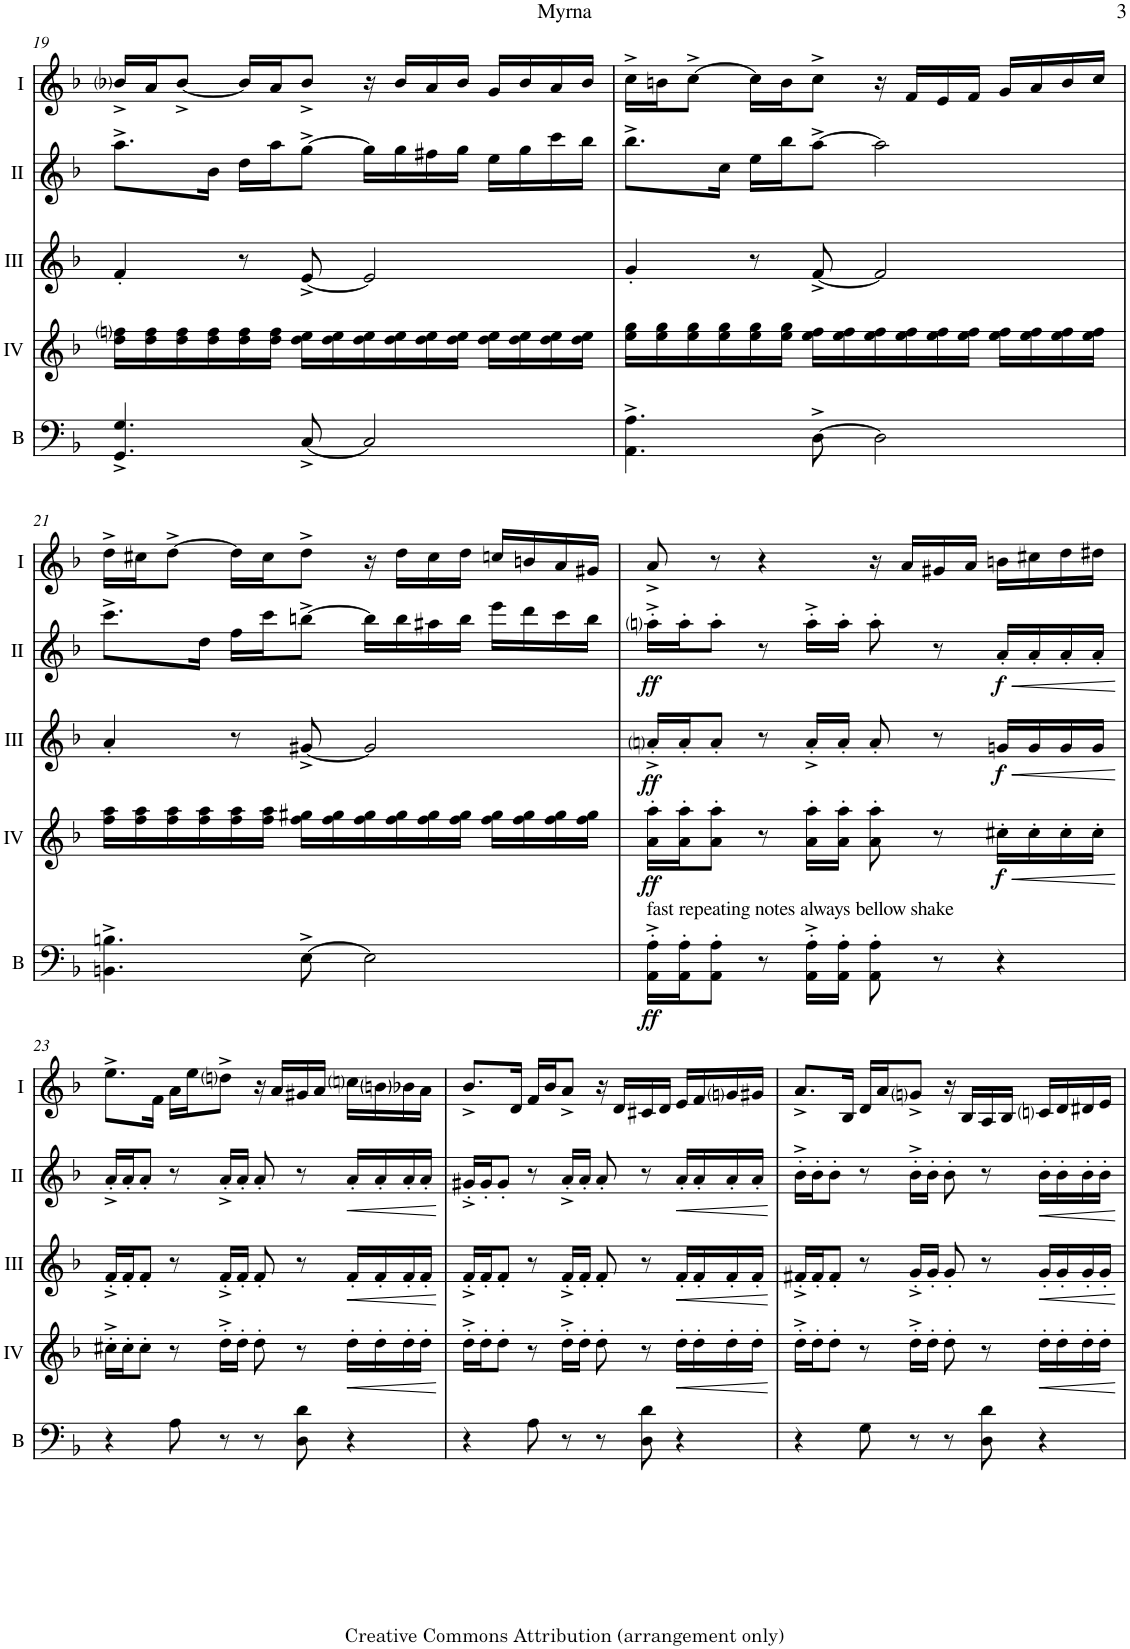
**kern	**dynam	**kern	**dynam	**kern	**dynam	**kern	**dynam	**kern
*part5	*part5	*part4	*part4	*part3	*part3	*part2	*part2	*part1
*staff5	*staff5	*staff4	*staff4	*staff3	*staff3	*staff2	*staff2	*staff1
*I"Bass	*	*I"Acc. 4	*	*I"Acc. 3	*	*I"Acc. 2	*	*I"Acc. 1
*I'B	*	*	*	*	*	*	*	*
!!LO:PB:g=z
*clefF4	*	*clefG2	*	*clefG2	*	*clefG2	*	*clefG2
*Trd7c12	*	*Trd7c12	*	*	*	*	*	*
*k[b-]	*	*k[b-]	*	*k[b-]	*	*k[b-]	*	*k[b-]
*M4/4	*	*M4/4	*	*M4/4	*	*M4/4	*	*M4/4
=19	=19	=19	=19	=19	=19	=19	=19	=19
4.GG/^ 4.G/^	.	16dd\ 16ffni\LL	.	4f'/	.	8.aa^\L	.	16b-i^/LL
.	.	16dd\ 16ff\	.	.	.	.	.	16a/J
.	.	16dd\ 16ff\	.	.	.	.	.	[8b-^/J
.	.	16dd\ 16ff\	.	.	.	16b-\Jk	.	.
.	.	16dd\ 16ff\	.	8r	.	16dd\LL	.	16b-/LL]
.	.	16dd\ 16ff\JJ	.	.	.	16aa\J	.	16a/J
[8C^/	.	16dd\ 16ee\LL	.	[8e^/	.	[8gg^\J	.	8b-^/J
.	.	16dd\ 16ee\	.	.	.	.	.	.
2C/]	.	16dd\ 16ee\	.	2e/]	.	16gg\LL]	.	16r
.	.	16dd\ 16ee\	.	.	.	16gg\	.	16b-/LL
.	.	16dd\ 16ee\	.	.	.	16ff#X\	.	16a/
.	.	16dd\ 16ee\JJ	.	.	.	16gg\JJ	.	16b-/JJ
.	.	16dd\ 16ee\LL	.	.	.	16ee\LL	.	16g/LL
.	.	16dd\ 16ee\	.	.	.	16gg\	.	16b-/
.	.	16dd\ 16ee\	.	.	.	16ccc\	.	16a/
.	.	16dd\ 16ee\JJ	.	.	.	16bb-\JJ	.	16b-/JJ
=20	=20	=20	=20	=20	=20	=20	=20	=20
4.AA\^ 4.A\^	.	16ee\ 16gg\LL	.	4g'/	.	8.bb-^\L	.	16cc^\LL
.	.	16ee\ 16gg\	.	.	.	.	.	16bn\J
.	.	16ee\ 16gg\	.	.	.	.	.	[8cc^\J
.	.	16ee\ 16gg\	.	.	.	16cc\Jk	.	.
.	.	16ee\ 16gg\	.	8r	.	16ee\LL	.	16cc\LL]
.	.	16ee\ 16gg\JJ	.	.	.	16bb-\J	.	16b\J
[8D^\	.	16ee\ 16ff\LL	.	[8f^/	.	[8aa^\J	.	8cc^\J
.	.	16ee\ 16ff\	.	.	.	.	.	.
2D\]	.	16ee\ 16ff\	.	2f/]	.	2aa\]	.	16r
.	.	16ee\ 16ff\	.	.	.	.	.	16f/LL
.	.	16ee\ 16ff\	.	.	.	.	.	16e/
.	.	16ee\ 16ff\JJ	.	.	.	.	.	16f/JJ
.	.	16ee\ 16ff\LL	.	.	.	.	.	16g/LL
.	.	16ee\ 16ff\	.	.	.	.	.	16a/
.	.	16ee\ 16ff\	.	.	.	.	.	16b/
.	.	16ee\ 16ff\JJ	.	.	.	.	.	16cc/JJ
!!LO:LB:g=z
=21	=21	=21	=21	=21	=21	=21	=21	=21
4.BBn\^ 4.Bn\^	.	16ff\ 16aa\LL	.	4a'/	.	8.ccc^\L	.	16dd^\LL
.	.	16ff\ 16aa\	.	.	.	.	.	16cc#X\J
.	.	16ff\ 16aa\	.	.	.	.	.	[8dd^\J
.	.	16ff\ 16aa\	.	.	.	16dd\Jk	.	.
.	.	16ff\ 16aa\	.	8r	.	16ff\LL	.	16dd\LL]
.	.	16ff\ 16aa\JJ	.	.	.	16ccc\J	.	16cc#\J
[8E^\	.	16ff\ 16gg#X\LL	.	[8g#X^/	.	[8bbn^\J	.	8dd^\J
.	.	16ff\ 16gg#\	.	.	.	.	.	.
2E\]	.	16ff\ 16gg#\	.	2g#/]	.	16bb\LL]	.	16r
.	.	16ff\ 16gg#\	.	.	.	16bb\	.	16dd\LL
.	.	16ff\ 16gg#\	.	.	.	16aa#X\	.	16cc#\
.	.	16ff\ 16gg#\JJ	.	.	.	16bb\JJ	.	16dd\JJ
.	.	16ff\ 16gg#\LL	.	.	.	16eee\LL	.	16ccn/LL
.	.	16ff\ 16gg#\	.	.	.	16ddd\	.	16bn/
.	.	16ff\ 16gg#\	.	.	.	16ccc\	.	16a/
.	.	16ff\ 16gg#\JJ	.	.	.	16bb\JJ	.	16g#X/JJ
=22	=22	=22	=22	=22	=22	=22	=22	=22
!LO:TX:a:t=fast repeating notes always bellow shake	!	!	!	!	!	!	!	!
!	!LO:DY:b	!	!LO:DY:b	!	!LO:DY:b	!	!LO:DY:b	!
16AA\'^ 16A\'^LL	ff	16a\' 16aa\'LL	ff	16ani'^/LL	ff	16aani'^\LL	ff	8a^/
16AA\' 16A\'J	.	16a\' 16aa\'J	.	16a'/J	.	16aa'\J	.	.
8AA\' 8A\'J	.	8a\' 8aa\'J	.	8a'/J	.	8aa'\J	.	8r
8r	.	8r	.	8r	.	8r	.	4r
16AA\'^ 16A\'^LL	.	16a\' 16aa\'LL	.	16a'^/LL	.	16aa'^\LL	.	.
16AA\' 16A\'JJ	.	16a\' 16aa\'JJ	.	16a'/JJ	.	16aa'\JJ	.	.
8AA\' 8A\'	.	8a\' 8aa\'	.	8a'/	.	8aa'\	.	16r
.	.	.	.	.	.	.	.	16a/LL
8r	.	8r	.	8r	.	8r	.	16g#X/
.	.	.	.	.	.	.	.	16a/JJ
!	!	!	!LO:HP:b	!	!LO:HP:b	!	!LO:HP:b	!
!	!	!	!LO:DY:n=1:b	!	!LO:DY:n=1:b	!	!LO:DY:n=1:b	!
4r	.	16cc#X'\LL	< f	16gn/LL	< f	16a'/LL	< f	16bn\LL
.	.	16cc#'\	.	16g/	.	16a'/	.	16cc#X\
.	.	16cc#'\	.	16g/	.	16a'/	.	16dd\
.	.	16cc#'\JJ	.	16g/JJ	.	16a'/JJ	.	16dd#X\JJ
.	.	.	[	.	[	.	[	.
!!LO:LB:g=z
=23	=23	=23	=23	=23	=23	=23	=23	=23
4r	.	16cc#X'^\LL	.	16f'^/LL	.	16a'^/LL	.	8.ee^\L
.	.	16cc#'\J	.	16f'/J	.	16a'/J	.	.
.	.	8cc#'\J	.	8f'/J	.	8a'/J	.	.
.	.	.	.	.	.	.	.	16f\Jk
8A\	.	8r	.	8r	.	8r	.	16a\LL
.	.	.	.	.	.	.	.	16ee\J
8r	.	16dd'^\LL	.	16f'^/LL	.	16a'^/LL	.	8ddni^\J
.	.	16dd'\JJ	.	16f'/JJ	.	16a'/JJ	.	.
8r	.	8dd'\	.	8f'/	.	8a'/	.	16r
.	.	.	.	.	.	.	.	16a/LL
8D\ 8d\	.	8r	.	8r	.	8r	.	16g#X/
.	.	.	.	.	.	.	.	16a/JJ
!	!	!	!LO:HP:b	!	!LO:HP:b	!	!LO:HP:b	!
4r	.	16dd'\LL	<	16f'/LL	<	16a'/LL	<	16ccni\LL
.	.	16dd'\	.	16f'/	.	16a'/	.	16bn\
.	.	16dd'\	.	16f'/	.	16a'/	.	16b-X\
.	.	16dd'\JJ	.	16f'/JJ	.	16a'/JJ	.	16a\JJ
.	.	.	[	.	[	.	[	.
=24	=24	=24	=24	=24	=24	=24	=24	=24
4r	.	16dd'^\LL	.	16f'^/LL	.	16g#X'^/LL	.	8.b-^/L
.	.	16dd'\J	.	16f'/J	.	16g#'/J	.	.
.	.	8dd'\J	.	8f'/J	.	8g#'/J	.	.
.	.	.	.	.	.	.	.	16d/Jk
8A\	.	8r	.	8r	.	8r	.	16f/LL
.	.	.	.	.	.	.	.	16b-/J
8r	.	16dd'^\LL	.	16f'^/LL	.	16a'^/LL	.	8a^/J
.	.	16dd'\JJ	.	16f'/JJ	.	16a'/JJ	.	.
8r	.	8dd'\	.	8f'/	.	8a'/	.	16r
.	.	.	.	.	.	.	.	16d/LL
8D\ 8d\	.	8r	.	8r	.	8r	.	16c#X/
.	.	.	.	.	.	.	.	16d/JJ
!	!	!	!LO:HP:b	!	!LO:HP:b	!	!LO:HP:b	!
4r	.	16dd'\LL	<	16f'/LL	<	16a'/LL	<	16e/LL
.	.	16dd'\	.	16f'/	.	16a'/	.	16f/
.	.	16dd'\	.	16f'/	.	16a'/	.	16gni/
.	.	16dd'\JJ	.	16f'/JJ	.	16a'/JJ	.	16g#X/JJ
.	.	.	[	.	[	.	[	.
=25	=25	=25	=25	=25	=25	=25	=25	=25
4r	.	16dd'^\LL	.	16f#X'^/LL	.	16b-'^\LL	.	8.a^/L
.	.	16dd'\J	.	16f#'/J	.	16b-'\J	.	.
.	.	8dd'\J	.	8f#'/J	.	8b-'\J	.	.
.	.	.	.	.	.	.	.	16B-/Jk
8G\	.	8r	.	8r	.	8r	.	16d/LL
.	.	.	.	.	.	.	.	16a/J
8r	.	16dd'^\LL	.	16g'^/LL	.	16b-'^\LL	.	8gni^/J
.	.	16dd'\JJ	.	16g'/JJ	.	16b-'\JJ	.	.
8r	.	8dd'\	.	8g'/	.	8b-'\	.	16r
.	.	.	.	.	.	.	.	16B-/LL
8D\ 8d\	.	8r	.	8r	.	8r	.	16A/
.	.	.	.	.	.	.	.	16B-/JJ
!	!	!	!LO:HP:b	!	!LO:HP:b	!	!LO:HP:b	!
4r	.	16dd'\LL	<	16g'/LL	<	16b-'\LL	<	16cni/LL
.	.	16dd'\	.	16g'/	.	16b-'\	.	16d/
.	.	16dd'\	.	16g'/	.	16b-'\	.	16d#X/
.	.	16dd'\JJ	.	16g'/JJ	.	16b-'\JJ	.	16e/JJ
.	.	.	[	.	[	.	[	.
=	=	=	=	=	=	=	=	=
*-	*-	*-	*-	*-	*-	*-	*-	*-
